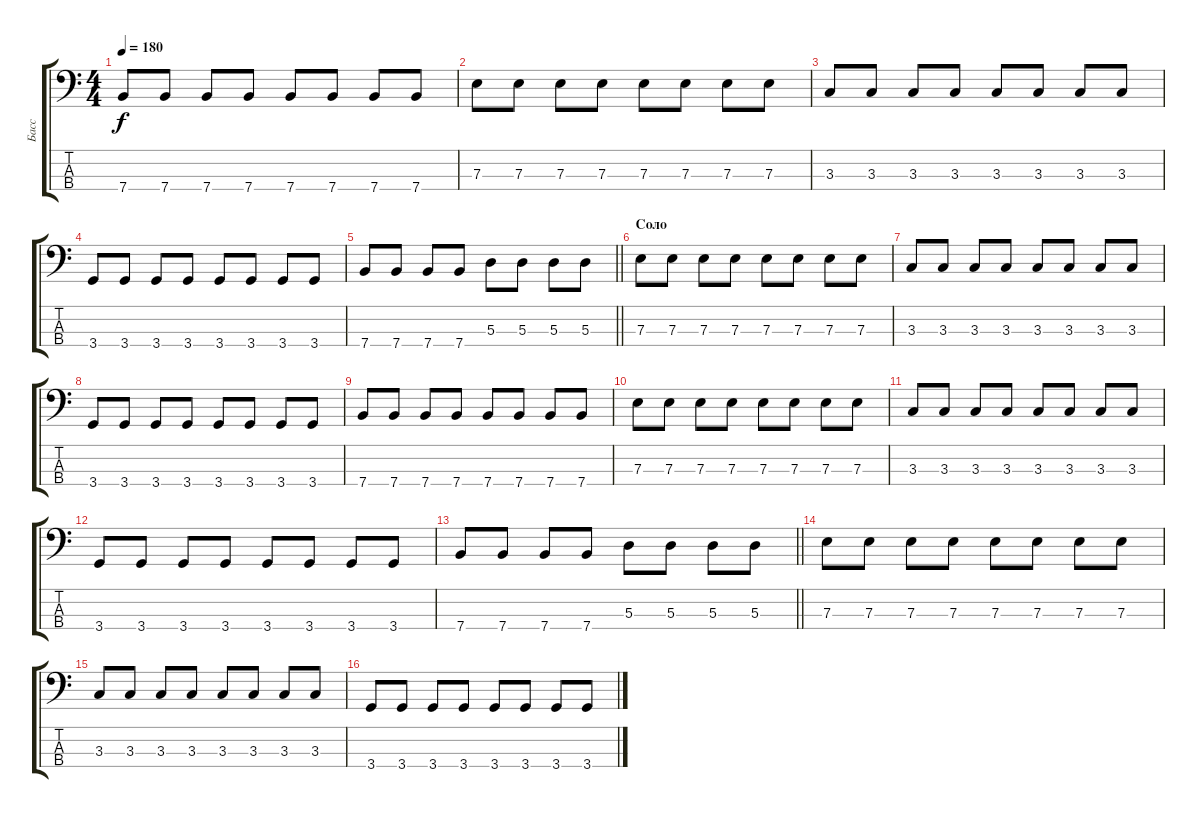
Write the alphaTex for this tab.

\track ("Басс" "Басс") {instrument electricbasspick}
\staff {score tabs}
\tuning (G2 D2 A1 E1) {hide}
\ts (4 4)
\tempo 180
\clef f4
\ks c
7.4.8{dy f} 7.4.8 7.4.8 7.4.8 7.4.8 7.4.8 7.4.8 7.4.8 |
7.3.8 7.3.8 7.3.8 7.3.8 7.3.8 7.3.8 7.3.8 7.3.8 |
3.3.8 3.3.8 3.3.8 3.3.8 3.3.8 3.3.8 3.3.8 3.3.8 |
3.4.8 3.4.8 3.4.8 3.4.8 3.4.8 3.4.8 3.4.8 3.4.8 |
\barLineRight lightlight
7.4.8 7.4.8 7.4.8 7.4.8 5.3.8 5.3.8 5.3.8 5.3.8 |
\section ("" "Соло")
7.3.8 7.3.8 7.3.8 7.3.8 7.3.8 7.3.8 7.3.8 7.3.8 |
3.3.8 3.3.8 3.3.8 3.3.8 3.3.8 3.3.8 3.3.8 3.3.8 |
3.4.8 3.4.8 3.4.8 3.4.8 3.4.8 3.4.8 3.4.8 3.4.8 |
7.4.8 7.4.8 7.4.8 7.4.8 7.4.8 7.4.8 7.4.8 7.4.8 |
7.3.8 7.3.8 7.3.8 7.3.8 7.3.8 7.3.8 7.3.8 7.3.8 |
3.3.8 3.3.8 3.3.8 3.3.8 3.3.8 3.3.8 3.3.8 3.3.8 |
3.4.8 3.4.8 3.4.8 3.4.8 3.4.8 3.4.8 3.4.8 3.4.8 |
\barLineRight lightlight
7.4.8 7.4.8 7.4.8 7.4.8 5.3.8 5.3.8 5.3.8 5.3.8 |
7.3.8 7.3.8 7.3.8 7.3.8 7.3.8 7.3.8 7.3.8 7.3.8 |
3.3.8 3.3.8 3.3.8 3.3.8 3.3.8 3.3.8 3.3.8 3.3.8 |
3.4.8 3.4.8 3.4.8 3.4.8 3.4.8 3.4.8 3.4.8 3.4.8
